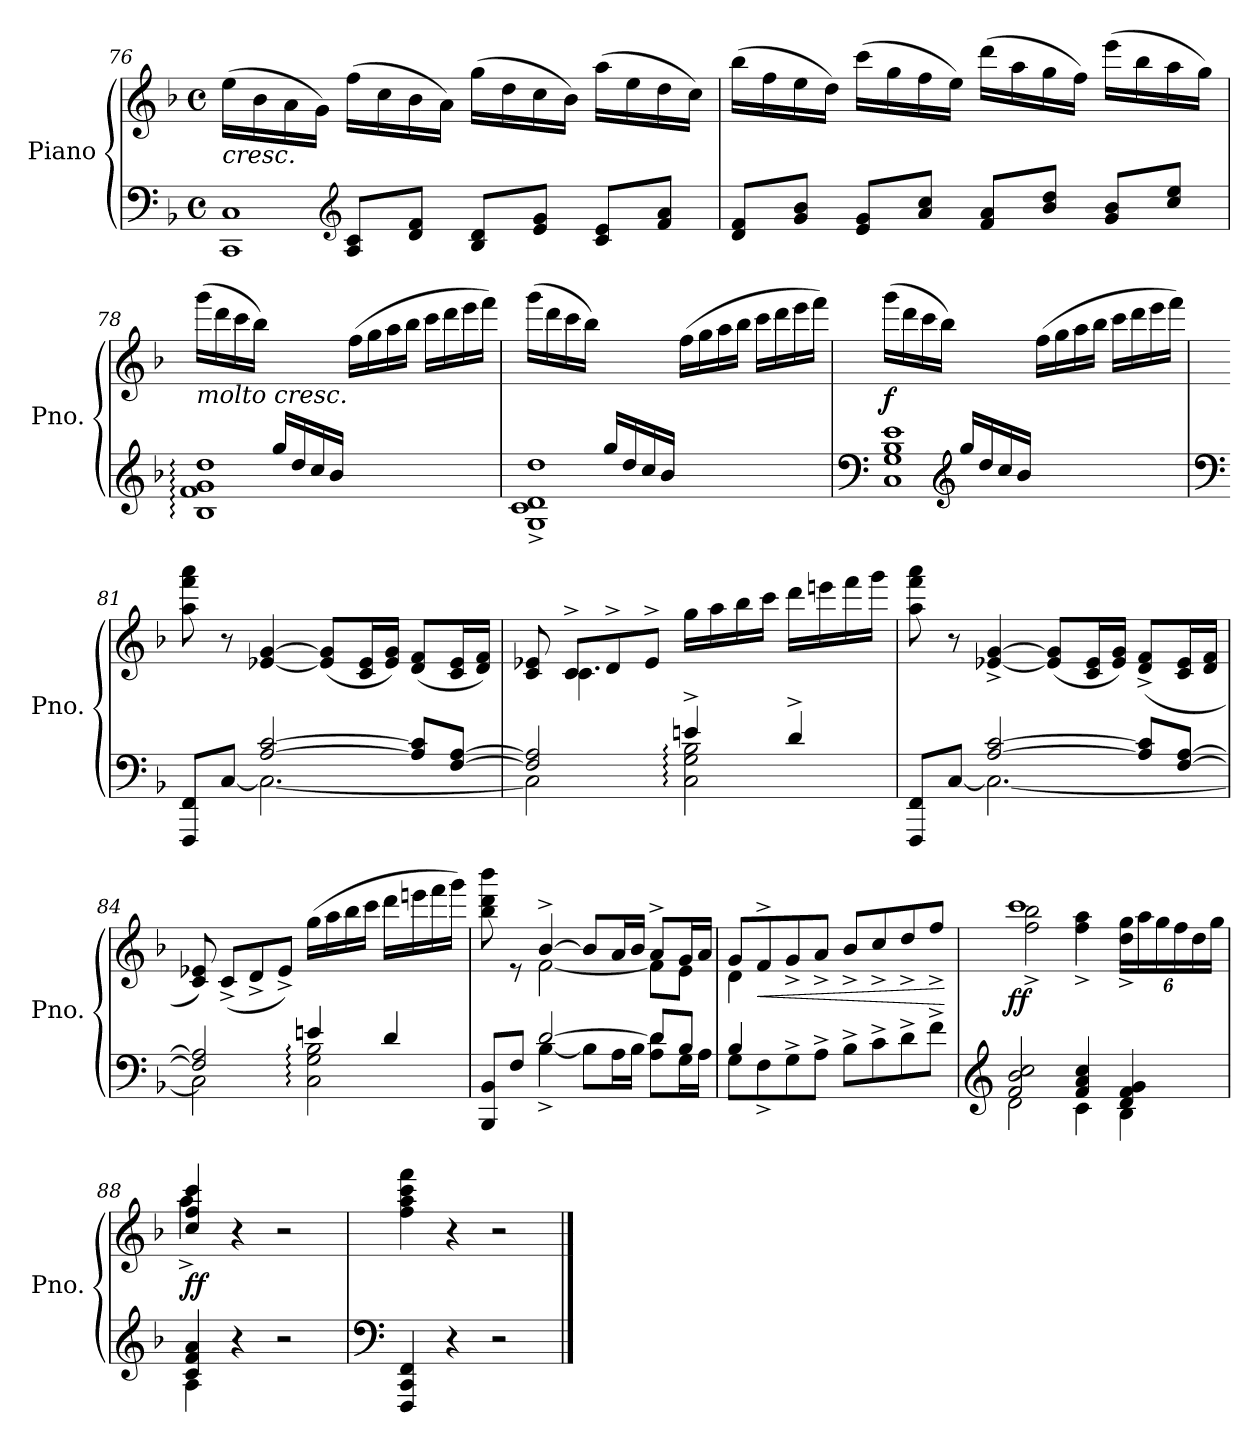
**kern	**kern	**dynam
*part1	*part1	*part1
*staff2	*staff1	*staff1/2
*I"Piano	*	*
*I'Pno.	*	*
!!LO:LB:g=z
*clefF4	*clefG2	*
*k[b-]	*k[b-]	*
*M4/4	*M4/4	*
*met(c)	*met(c)	*
=76	=76	=76
*^	*	*
!	!	!LO:TX:b:i:t=cresc.	!
4ryy	1CC 1C	(>16ee\LL	.
.	.	16b-\	.
.	.	16a\	.
.	.	16g\JJ)	.
*clefG2	*	*	*
8A/ 8c/L	.	(>16ff\LL	.
.	.	16cc\	.
8d/ 8f/J	.	16b-\	.
.	.	16a\JJ)	.
8B-/ 8d/L	.	(>16gg\LL	.
.	.	16dd\	.
8e/ 8g/J	.	16cc\	.
.	.	16b-\JJ)	.
8c/ 8e/L	.	(>16aa\LL	.
.	.	16ee\	.
8f/ 8a/J	.	16dd\	.
.	.	16cc\JJ)	.
*v	*v	*	*
=77	=77	=77
8d/ 8f/L	(>16bb-\LL	.
.	16ff\	.
8g/ 8b-/J	16ee\	.
.	16dd\JJ)	.
8e/ 8g/L	(>16ccc\LL	.
.	16gg\	.
8a/ 8cc/J	16ff\	.
.	16ee\JJ)	.
8f/ 8a/L	(>16ddd\LL	.
.	16aa\	.
8b-/ 8dd/J	16gg\	.
.	16ff\JJ)	.
8g/ 8b-/L	(>16eee\LL	.
.	16bb-\	.
8cc/ 8ee/J	16aa\	.
.	16gg\JJ)	.
=78	=78	=78
*^	*	*
!	!	!LO:TX:b:i:t=molto cresc.	!
4ryy	1B-: 1f: 1g: 1dd:	(>16ggg\LL	.
.	.	16ddd\	.
.	.	16ccc\	.
.	.	16bb-\JJ)	.
16gg/LL	.	4ryy	.
16dd/	.	.	.
16cc/	.	.	.
16b-/JJ	.	.	.
2ryy	.	(>16ff\LL	.
.	.	16gg\	.
.	.	16aa\	.
.	.	16bb-\JJ	.
.	.	16ccc\LL	.
.	.	16ddd\	.
.	.	16eee\	.
.	.	16fff\JJ)	.
!!LO:LB:g=z
=79	=79	=79	=79
4ryy	1G^ 1c^ 1d^ 1dd^	(>16ggg\LL	.
.	.	16ddd\	.
.	.	16ccc\	.
.	.	16bb-\JJ)	.
16gg/LL	.	4ryy	.
16dd/	.	.	.
16cc/	.	.	.
16b-/JJ	.	.	.
2ryy	.	(>16ff\LL	.
.	.	16gg\	.
.	.	16aa\	.
.	.	16bb-\JJ	.
.	.	16ccc\LL	.
.	.	16ddd\	.
.	.	16eee\	.
.	.	16fff\JJ)	.
*v	*v	*	*
=80	=80	=80
*clefF4	*	*
*^	*	*
*	*^	*	*
!	!	!	!	!LO:DY:b
4ryy	1C 1G 1B- 1e	4ryy	(>16ggg\LL	f
.	.	.	16ddd\	.
.	.	.	16ccc\	.
.	.	.	16bb-\JJ)	.
*clefG2	*	*	*	*
16gg/LL	.	4ryy	4ryy	.
16dd/	.	.	.	.
16cc/	.	.	.	.
16b-/JJ	.	.	.	.
2ryy	.	2ryy	(>16ff\LL	.
.	.	.	16gg\	.
.	.	.	16aa\	.
.	.	.	16bb-\JJ	.
.	.	.	16ccc\LL	.
.	.	.	16ddd\	.
.	.	.	16eee\	.
.	.	.	16fff\JJ)	.
*v	*v	*v	*	*
=81	=81	=81
*clefF4	*	*
*^	*	*
!	!	!	!LO:DY:b
!	!	!	!LO:DY:n=1:b
8FFF/ 8FF/L	4ryy	8aa\ 8fff\ 8aaa\	other-dynamics f
[8C/J	.	8r	.
[2A/ [2c/	2.C\_	[4e-X/ [4g/	.
.	.	(<8e-/] 8g/]L	.
.	.	16c/ 16e-/L	.
.	.	16e-/ 16g/JJ)	.
8A/] 8c/]L	.	(<8d/ 8f/L	.
[8F/ [8A/J	.	16c/ 16e-/L	.
.	.	16d/ 16f/JJ)	.
!!LO:LB:g=z
=82	=82	=82	=82
*	*	*^	*
2F/] 2A/]	2C\]	8c/ 8e-X/	8ryy	.
.	.	(<8c^/L	4.c\	.
.	.	8d^/	.	.
.	.	8e-^/J	.	.
4en^/	2C\: 2G\: 2B-\:	16gg\LL	2ryy	.
.	.	16aa\	.	.
.	.	16bb-\	.	.
.	.	16ccc\JJ	.	.
4d^/)	.	16ddd\LL	.	.
.	.	16eeen\	.	.
.	.	16fff\	.	.
.	.	16ggg\JJ	.	.
*	*	*v	*v	*
=83	=83	=83	=83
8FFF/ 8FF/L	4ryy	8aa\ 8fff\ 8aaa\	.
[8C/J	.	8r	.
[2A/ [2c/	2.C\_	[4e-X/^ [4g/^	.
.	.	(>8e-/] 8g/]L	.
.	.	16c/ 16e-/L	.
.	.	16e-/ 16g/JJ)	.
8A/] 8c/]L	.	(>8d/^ 8f/^L	.
[8F/ [8A/J	.	16c/ 16e-/L	.
.	.	16d/ 16f/JJ	.
=84	=84	=84	=84
2F/] 2A/]	2C\]	8c/ 8e-X/)	.
.	.	(<8c^/L	.
.	.	8d^/	.
.	.	8e-^/J)	.
4en/	2C\: 2G\: 2B-\:	(>16gg\LL	.
.	.	16aa\	.
.	.	16bb-\	.
.	.	16ccc\JJ	.
4d/	.	16ddd\LL	.
.	.	16eeen\	.
.	.	16fff\	.
.	.	16ggg\JJ)	.
!!LO:LB:g=z
=85	=85	=85	=85
*	*	*^	*
8BBB-/ 8BB-/L	4ryy	8bb-\ 8ddd\ 8bbb-\	4ryy	.
8F/J	.	8re	.	.
[2d/	[4B-^\	[4b-^/	[2f\	.
.	8B-\L]	8b-/L]	.	.
.	16A\L	16a/L	.	.
.	16B-\JJ	16b-/JJ	.	.
8d/L]	8A\ 8d\L	8a^/L	8f\L]	.
8B-/J	16G\L	16g/L	8e\J	.
.	16A\JJ	16a/JJ	.	.
=86	=86	=86	=86	=86
4B-/	8G\L	8g/L	4d\	.
!	!	!	!	!LO:HP:b
.	8F^\	8f^/	.	<
4ryy	8G^\	8g^/	4ryy	.
.	8A^\J	8a^/J	.	.
2ryy	8B-^\L	8b-^/L	2ryy	.
.	8c^\	8cc^/	.	.
.	8d^\	8dd^/	.	.
.	8f^\J	8ff^/J	.	.
*v	*v	*	*	*
*	*v	*v	*
.	.	[
=87	=87	=87
*clefG2	*	*
*^	*^	*
!	!	!	!	!LO:DY:b
2f/ 2b-/ 2cc/	2d\	1ccc	2ff\^ 2bb-\^	ff
4f/ 4a/ 4cc/	4c\	.	4ff\^ 4aa\^	.
*	*	*	*Xbrackettup	*
4d/ 4f/ 4g/	4B-\	.	24dd\^ 24gg\^LL	.
.	.	.	24aa\	.
.	.	.	24gg\	.
.	.	.	24ff\	.
.	.	.	24dd\	.
.	.	.	24gg\JJ	.
=88	=88	=88	=88	=88
!	!	!	!	!LO:DY:b
4c/ 4f/ 4a/	4A\	4cc/ 4ff/ 4ccc/	4aa^\	ff
4r	4ryy	4r	4ryy	.
2r	2ryy	2r	2ryy	.
*v	*v	*	*	*
*	*v	*v	*
=89	=89	=89
*clefF4	*	*
4FFF/ 4CC/ 4FF/	4ff\ 4aa\ 4ccc\ 4fff\	.
4r	4r	.
2r	2r	.
==	==	==
*-	*-	*-
